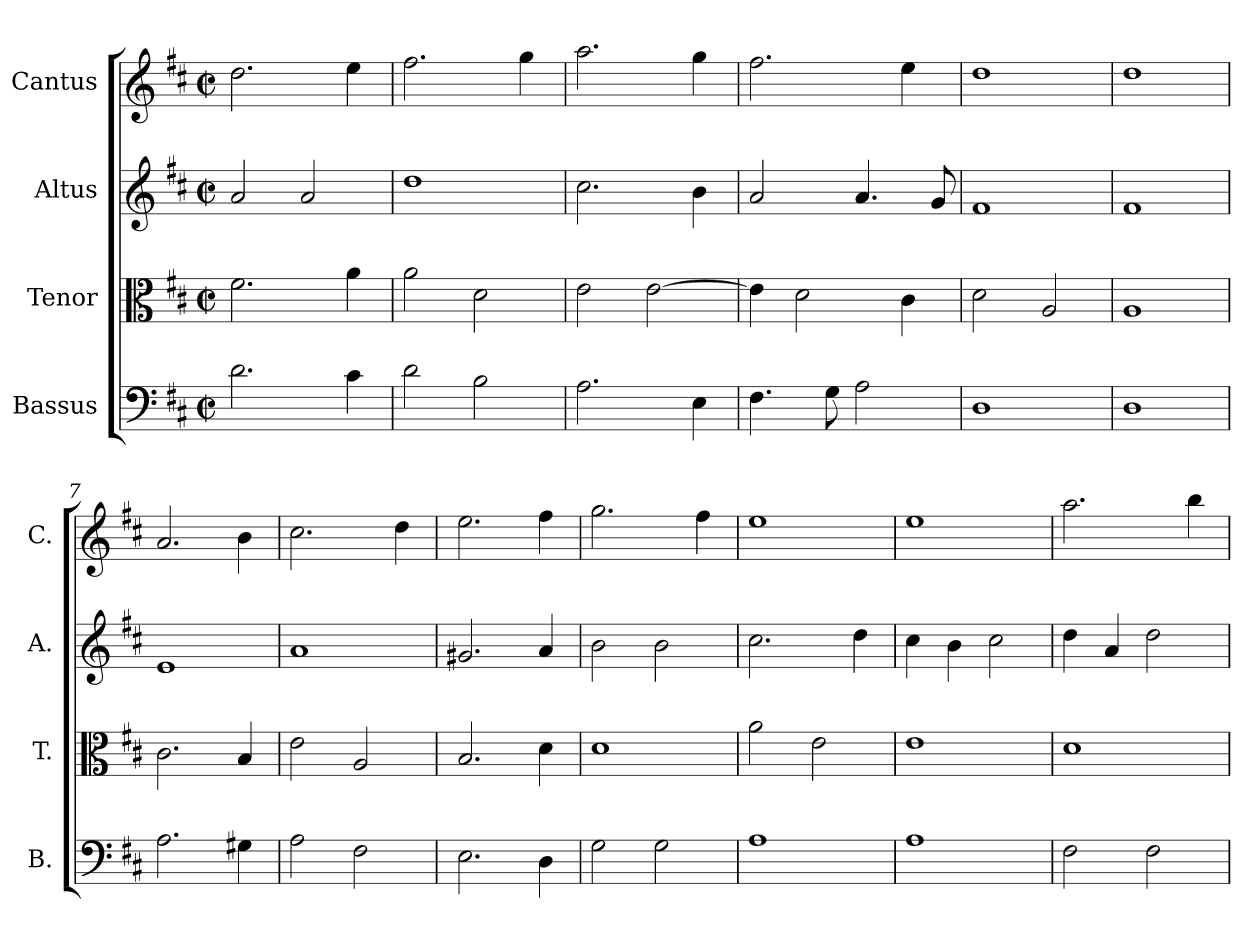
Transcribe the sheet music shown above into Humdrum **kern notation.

**kern	**kern	**kern	**kern
*part4	*part3	*part2	*part1
*staff4	*staff3	*staff2	*staff1
*I"Bassus	*I"Tenor	*I"Altus	*I"Cantus
*I'B.	*I'T.	*I'A.	*I'C.
*clefF4	*clefC3	*clefG2	*clefG2
*k[f#c#]	*k[f#c#]	*k[f#c#]	*k[f#c#]
*D:	*D:	*D:	*D:
*M2/2	*M2/2	*M2/2	*M2/2
*met(c|)	*met(c|)	*met(c|)	*met(c|)
=1	=1	=1	=1
2.d\	2.f#\	2a/	2.dd\
.	.	2a/	.
4c#\	4a\	.	4ee\
=2	=2	=2	=2
2d\	2a\	1dd\	2.ff#\
2B\	2d\	.	.
.	.	.	4gg\
=3	=3	=3	=3
2.A\	2e\	2.cc#\	2.aa\
.	[2e\	.	.
4E\	.	4b\	4gg\
=4	=4	=4	=4
4.F#\	4e\]	2a/	2.ff#\
.	2d\	.	.
8G\	.	.	.
2A\	.	4.a/	.
.	4c#\	.	4ee\
.	.	8g/	.
=5	=5	=5	=5
1D\	2d\	1f#/	1dd\
.	2A/	.	.
=6	=6	=6	=6
1D\	1A/	1f#/	1dd\
=7	=7	=7	=7
2.A\	2.c#\	1e/	2.a/
4G#X\	4B/	.	4b\
=8	=8	=8	=8
2A\	2e\	1a/	2.cc#\
2F#\	2A/	.	.
.	.	.	4dd\
=9	=9	=9	=9
2.E\	2.B/	2.g#X/	2.ee\
4D\	4d\	4a/	4ff#\
=10	=10	=10	=10
2G\	1d\	2b\	2.gg\
2G\	.	2b\	.
.	.	.	4ff#\
=11	=11	=11	=11
1A\	2a\	2.cc#\	1ee\
.	2e\	.	.
.	.	4dd\	.
=12	=12	=12	=12
1A\	1e\	4cc#\	1ee\
.	.	4b\	.
.	.	2cc#\	.
=13	=13	=13	=13
2F#\	1d\	4dd\	2.aa\
.	.	4a/	.
2F#\	.	2dd\	.
.	.	.	4bb\
=	=	=	=
*-	*-	*-	*-
